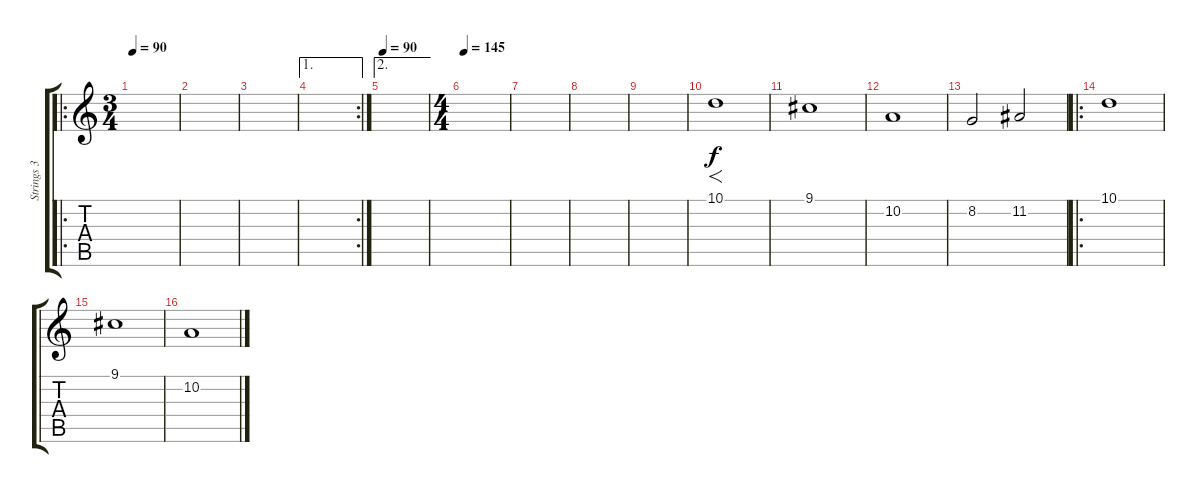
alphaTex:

\track ("Strings 3" "Strings 3") {instrument stringensemble1}
\staff {score tabs}
\tuning (E4 B3 G3 D3 A2 E2) {hide}
\ro
\ts (3 4)
\tempo 90
\clef g2
\ks c
|
|
|
\ae 1
\rc 2
|
\ae 2
\tempo 90
|
\ts (4 4)
\tempo 140
\tempo 145
|
|
|
|
10.1.1{f volume 10} |
9.1.1 |
10.2.1 |
8.2.2 11.2.2 |
\ro
10.1.1{volume 10} |
9.1.1 |
10.2.1
